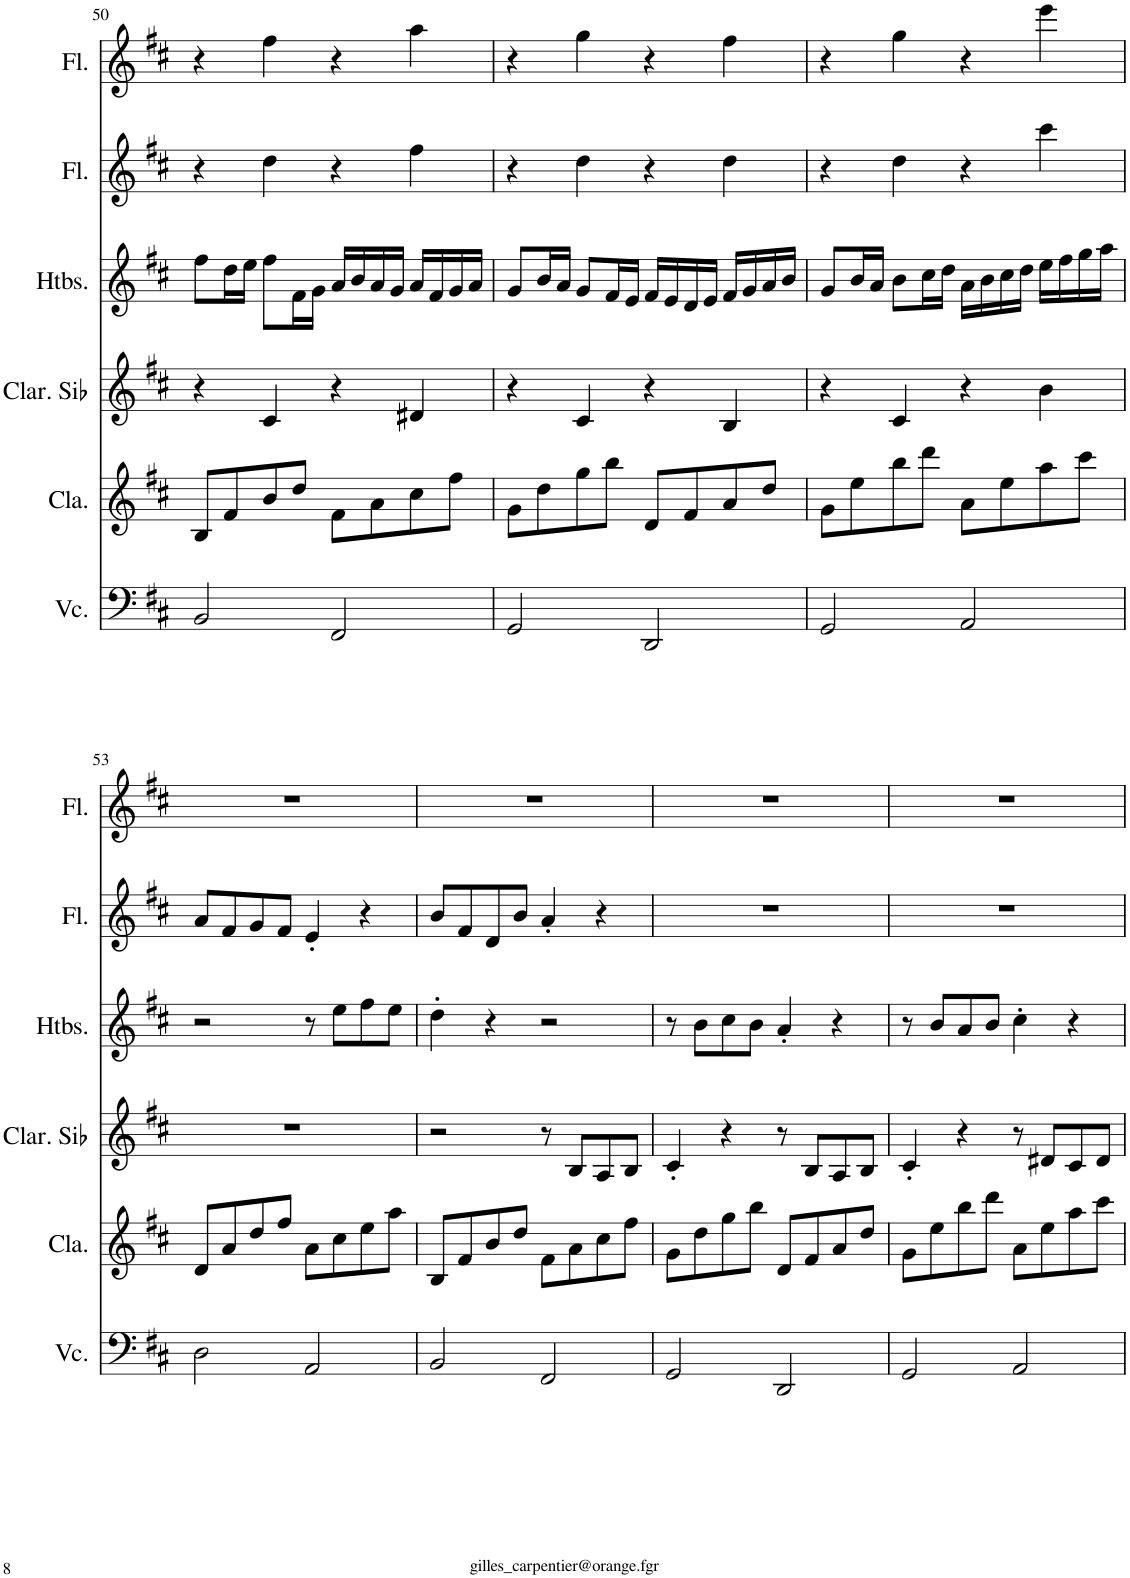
**kern	**kern	**kern	**kern	**kern	**kern
*part6	*part5	*part4	*part3	*part2	*part1
*staff6	*staff5	*staff4	*staff3	*staff2	*staff1
*I"Violoncelle, cello	*I"Clavecin, harpsichord	*I"Clarinette en Sib, clarinet	*I"Hautbois, oboe	*I"Flûte, flute 2	*I"Flûte, flute 1
*I'Vc.	*I'Cla.	*I'Clar. Sib	*I'Htbs.	*I'Fl.	*I'Fl.
!!LO:PB:g=z
*clefF4	*clefG2	*clefG2	*clefG2	*clefG2	*clefG2
*	*	*Trd1c2	*	*	*
*k[f#c#]	*k[f#c#]	*k[f#c#]	*k[f#c#]	*k[f#c#]	*k[f#c#]
*M4/4	*M4/4	*M4/4	*M4/4	*M4/4	*M4/4
=50	=50	=50	=50	=50	=50
2BB/	8B/L	4r	8ff#\L	4r	4r
.	8f#/	.	16dd\L	.	.
.	.	.	16ee\JJ	.	.
.	8b/	4c#/	8ff#\L	4dd\	4ff#\
.	8dd/J	.	16f#\L	.	.
.	.	.	16g\JJ	.	.
2FF#/	8f#\L	4r	16a/LL	4r	4r
.	.	.	16b/	.	.
.	8a\	.	16a/	.	.
.	.	.	16g/JJ	.	.
.	8cc#\	4d#X/	16a/LL	4ff#\	4aa\
.	.	.	16f#/	.	.
.	8ff#\J	.	16g/	.	.
.	.	.	16a/JJ	.	.
=51	=51	=51	=51	=51	=51
2GG/	8g\L	4r	8g/L	4r	4r
.	8dd\	.	16b/L	.	.
.	.	.	16a/JJ	.	.
.	8gg\	4c#/	8g/L	4dd\	4gg\
.	8bb\J	.	16f#/L	.	.
.	.	.	16e/JJ	.	.
2DD/	8d/L	4r	16f#/LL	4r	4r
.	.	.	16e/	.	.
.	8f#/	.	16d/	.	.
.	.	.	16e/JJ	.	.
.	8a/	4B/	16f#/LL	4dd\	4ff#\
.	.	.	16g/	.	.
.	8dd/J	.	16a/	.	.
.	.	.	16b/JJ	.	.
=52	=52	=52	=52	=52	=52
2GG/	8g\L	4r	8g/L	4r	4r
.	8ee\	.	16b/L	.	.
.	.	.	16a/JJ	.	.
.	8bb\	4c#/	8b\L	4dd\	4gg\
.	8ddd\J	.	16cc#\L	.	.
.	.	.	16dd\JJ	.	.
2AA/	8a\L	4r	16a\LL	4r	4r
.	.	.	16b\	.	.
.	8ee\	.	16cc#\	.	.
.	.	.	16dd\JJ	.	.
.	8aa\	4b\	16ee\LL	4ccc#\	4eee\
.	.	.	16ff#\	.	.
.	8ccc#\J	.	16gg\	.	.
.	.	.	16aa\JJ	.	.
!!LO:LB:g=z
=53	=53	=53	=53	=53	=53
2D\	8d/L	1r	2r	8a/L	1r
.	8a/	.	.	8f#/	.
.	8dd/	.	.	8g/	.
.	8ff#/J	.	.	8f#/J	.
2AA/	8a\L	.	8r	4e'/	.
.	8cc#\	.	8ee\L	.	.
.	8ee\	.	8ff#\	4r	.
.	8aa\J	.	8ee\J	.	.
=54	=54	=54	=54	=54	=54
2BB/	8B/L	2r	4dd'\	8b/L	1r
.	8f#/	.	.	8f#/	.
.	8b/	.	4r	8d/	.
.	8dd/J	.	.	8b/J	.
2FF#/	8f#\L	8r	2r	4a'/	.
.	8a\	8B/L	.	.	.
.	8cc#\	8A/	.	4r	.
.	8ff#\J	8B/J	.	.	.
=55	=55	=55	=55	=55	=55
2GG/	8g\L	4c#'/	8r	1r	1r
.	8dd\	.	8b\L	.	.
.	8gg\	4r	8cc#\	.	.
.	8bb\J	.	8b\J	.	.
2DD/	8d/L	8r	4a'/	.	.
.	8f#/	8B/L	.	.	.
.	8a/	8A/	4r	.	.
.	8dd/J	8B/J	.	.	.
=56	=56	=56	=56	=56	=56
2GG/	8g\L	4c#'/	8r	1r	1r
.	8ee\	.	8b/L	.	.
.	8bb\	4r	8a/	.	.
.	8ddd\J	.	8b/J	.	.
2AA/	8a\L	8r	4cc#'\	.	.
.	8ee\	8d#X/L	.	.	.
.	8aa\	8c#/	4r	.	.
.	8ccc#\J	8d#/J	.	.	.
=	=	=	=	=	=
*-	*-	*-	*-	*-	*-
